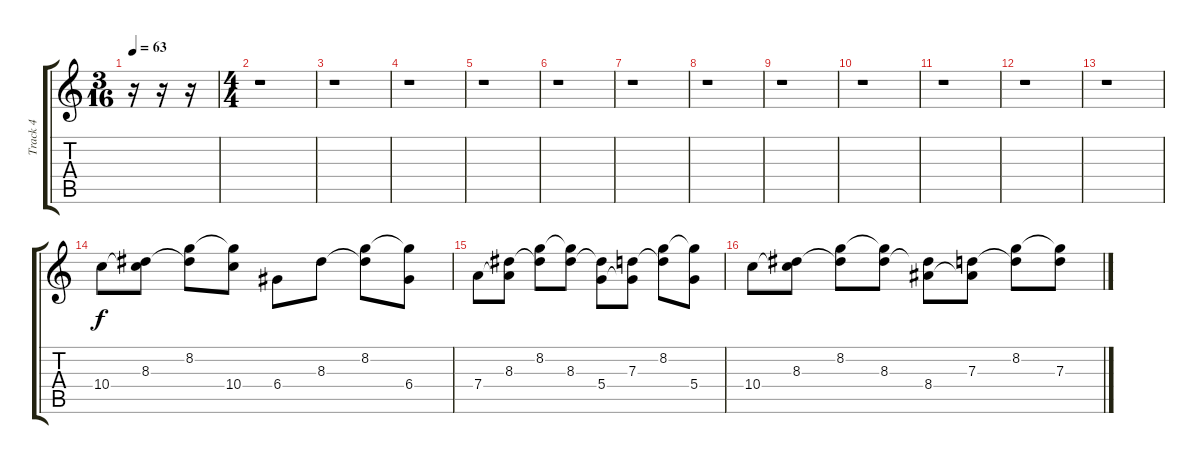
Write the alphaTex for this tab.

\track ("Track 4" "Track 4") {instrument overdrivenguitar}
\staff {score tabs}
\tuning (E4 B3 G3 D3 A2 E2) {hide}
\ts (3 16)
\tempo 63
\clef g2
\ks c
r.16{dy f instrument overdrivenguitar} r.16 r.16 |
\ts (4 4)
r.1 |
r.1 |
r.1 |
r.1 |
r.1 |
r.1 |
r.1 |
r.1 |
r.1 |
r.1 |
r.1 |
r.1 |
10.4.8 (8.3 10.4{t}).8 (8.2 8.3{t}).8 (8.2{t} 10.4).8 6.4.8 8.3.8 (8.2 8.3{t}).8 (8.2{t} 6.4).8 |
7.4.8 (8.3 7.4{t}).8 (8.2 8.3{t}).8 (8.2{t} 8.3).8 (8.3{t} 5.4).8 (7.3 5.4{t}).8 (8.2 7.3{t}).8 (8.2{t} 5.4).8 |
10.4.8 (8.3 10.4{t}).8 (8.2 8.3{t}).8 (8.2{t} 8.3).8 (8.3{t} 8.4).8 (7.3 8.4{t}).8 (8.2 7.3{t}).8 (8.2{t} 7.3).8
